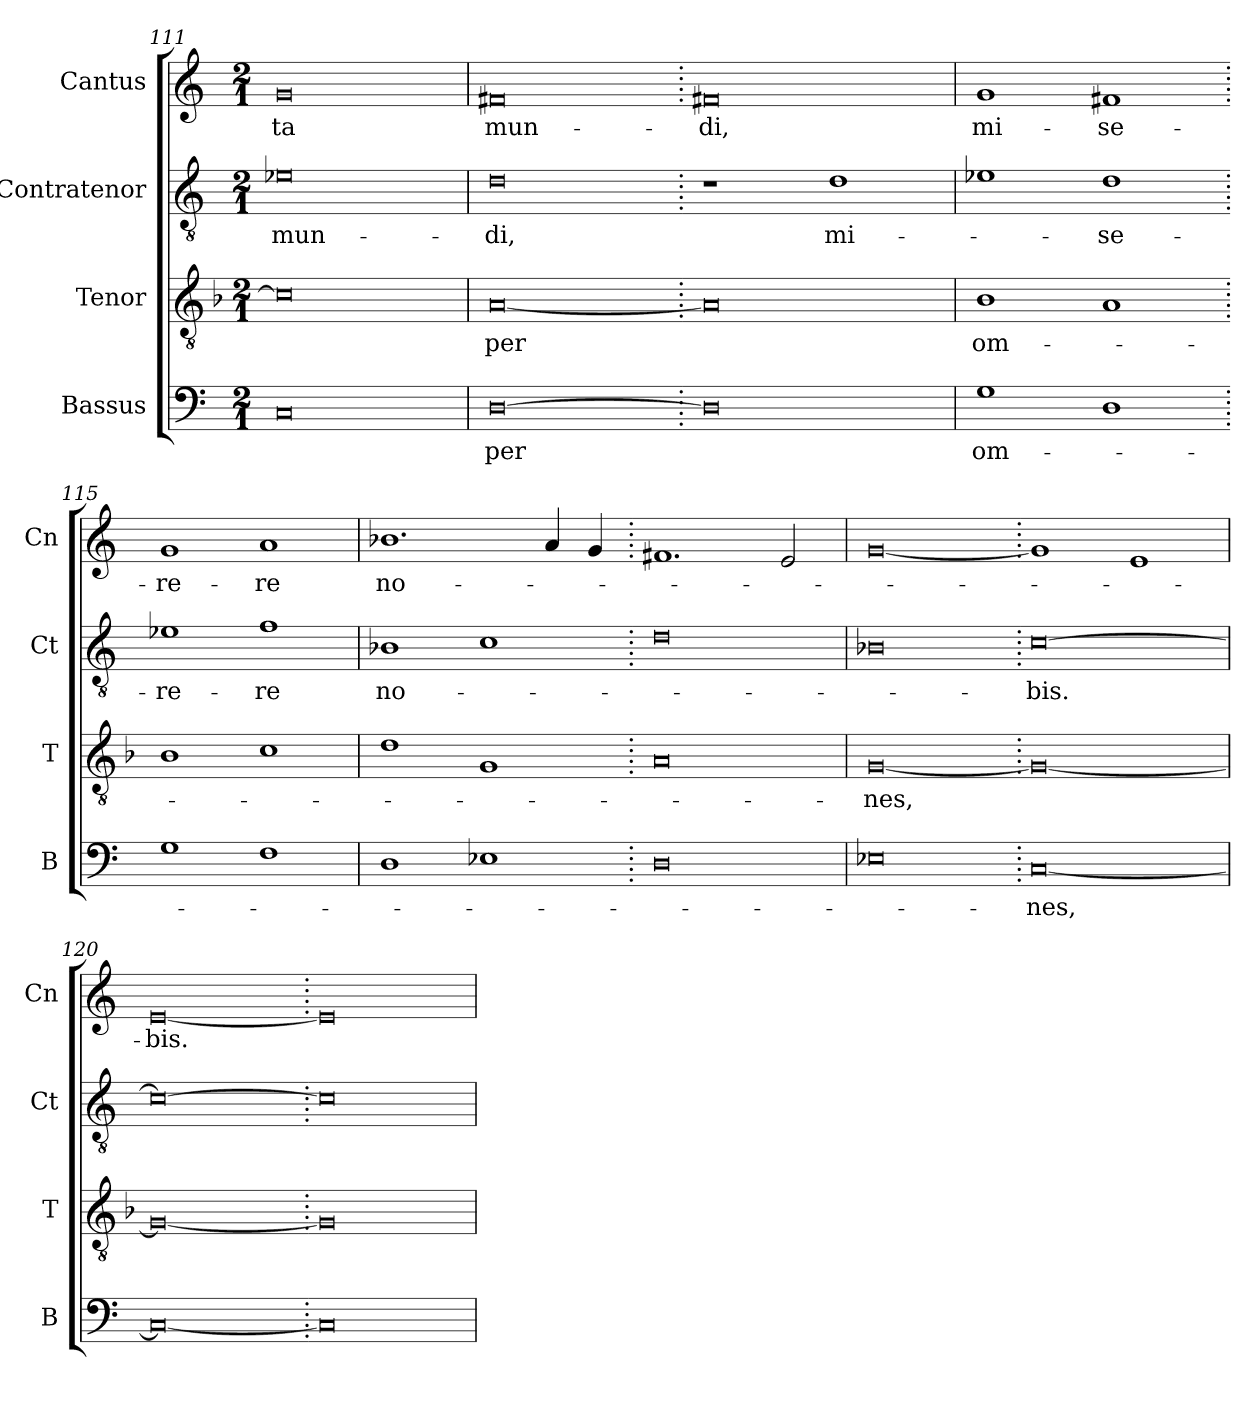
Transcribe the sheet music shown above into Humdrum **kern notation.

**kern	**text	**kern	**text	**kern	**text	**kern	**text
*part4	*part4	*part3	*part3	*part2	*part2	*part1	*part1
*staff4	*staff4	*staff3	*staff3	*staff2	*staff2	*staff1	*staff1
*I"Bassus	*	*I"Tenor	*	*I"Contratenor	*	*I"Cantus	*
*I'B	*	*I'T	*	*I'Ct	*	*I'Cn	*
*clefF4	*	*clefGv2	*	*clefGv2	*	*clefG2	*
*k[]	*	*k[b-]	*	*k[]	*	*k[]	*
*M2/1	*	*M2/1	*	*M2/1	*	*M2/1	*
=111	=111	=111	=111	=111	=111	=111	=111
0C	.	0c]	.	0e-X	mun-	0g	-ta
=112	=112	=112	=112	=112	=112	=112	=112
[0D	-per	[0A	-per	0d	-di,	0f#X	mun-
=113.	=113.	=113.	=113.	=113.	=113.	=113.	=113.
0D]	.	0A]	.	1r	.	0f#X	-di,
.	.	.	.	1d	mi-	.	.
=114	=114	=114	=114	=114	=114	=114	=114
1G	om-	1B-	om-	1e-X	.	1g	mi-
1D	.	1A	.	1d	-se-	1f#X	-se-
=115.	=115.	=115.	=115.	=115.	=115.	=115.	=115.
1G	.	1B-	.	1e-X	-re-	1g	-re-
1F	.	1c	.	1f	-re	1a	-re
=116	=116	=116	=116	=116	=116	=116	=116
1D	.	1d	.	1B-X	no-	1.b-X	no-
1E-X	.	1G	.	1c	.	.	.
.	.	.	.	.	.	4a/	.
.	.	.	.	.	.	4g/	.
=117.	=117.	=117.	=117.	=117.	=117.	=117.	=117.
0D	.	0A	.	0d	.	1.f#X	.
.	.	.	.	.	.	2e/	.
=118	=118	=118	=118	=118	=118	=118	=118
0E-X	.	[0G	-nes,	0B-X	.	[0g	.
=119.	=119.	=119.	=119.	=119.	=119.	=119.	=119.
[0C	-nes,	0G_	.	[0c	-bis.	1g]	.
.	.	.	.	.	.	1e	.
=120	=120	=120	=120	=120	=120	=120	=120
0C_	.	0G_	.	0c_	.	[0e	-bis.
=121.	=121.	=121.	=121.	=121.	=121.	=121.	=121.
0C]	.	0G]	.	0c]	.	0e]	.
=	=	=	=	=	=	=	=
*-	*-	*-	*-	*-	*-	*-	*-
